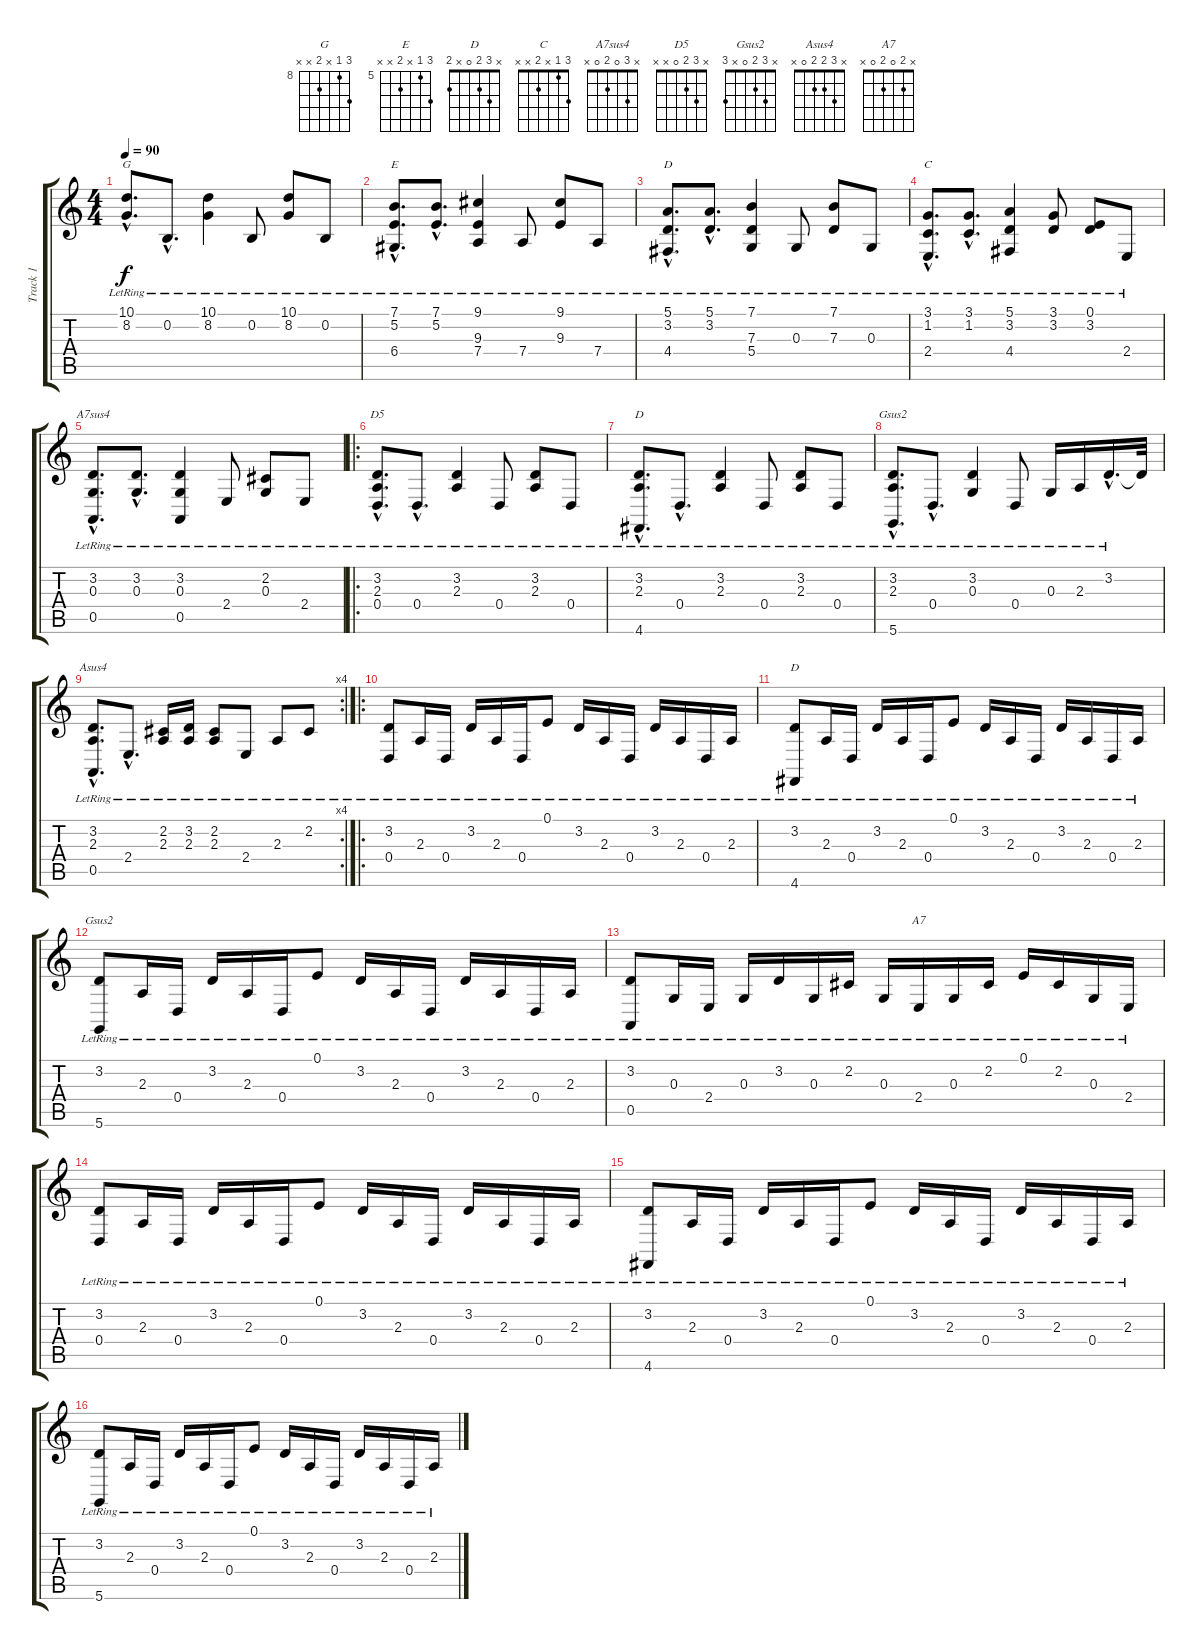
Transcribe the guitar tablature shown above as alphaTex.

\track ("Track 1" "Track 1") {instrument acousticgrandpiano}
\staff {score tabs}
\tuning (E4 B3 G3 D3 A2 D2) {hide}
\chord ("G" 10 8 x 9 x x) {firstfret 8}
\chord ("E" 7 5 x 6 x x) {firstfret 5}
\chord ("D" 5 3 x 4 x x)
\chord ("C" 3 1 x 2 x x)
\chord ("A7sus4" x 3 0 2 0 x)
\chord ("D5" x 3 2 0 x x)
\chord ("D" x 3 2 x x 2)
\chord ("Gsus2" x 3 2 x x 3)
\chord ("Asus4" x 3 2 2 0 x)
\chord ("D" x 3 2 0 x 2)
\chord ("Gsus2" x 3 2 0 x 3)
\chord ("A7" x 2 0 2 0 x)
\ts (4 4)
\tempo 90
\clef g2
\ks c
(10.1{hac lr} 8.2{hac lr}).8{d ch "G" dy f} 0.2{hac lr}.8{d} (10.1{lr} 8.2{lr}).4 0.2{lr}.8 (10.1{lr} 8.2{lr}).8 0.2{lr}.8 |
(7.1{hac lr} 5.2{hac lr} 6.4{hac lr}).8{d ch "E"} (7.1{hac lr} 5.2{hac lr}).8{d} (9.1{lr} 9.3{lr} 7.4{lr}).4 7.4{lr}.8 (9.1{lr} 9.3{lr}).8 7.4{lr}.8 |
(5.1{hac lr} 3.2{hac lr} 4.4{hac lr}).8{d ch "D"} (5.1{hac lr} 3.2{hac lr}).8{d} (7.1{lr} 7.3{lr} 5.4{lr}).4 0.3{lr}.8 (7.1{lr} 7.3{lr}).8 0.3{lr}.8 |
(3.1{hac lr} 1.2{hac lr} 2.4{hac lr}).8{d ch "C"} (3.1{hac lr} 1.2{hac lr}).8{d} (5.1{lr} 3.2{lr} 4.4{lr}).4 (3.1{lr} 3.2{lr}).8 (0.1{lr} 3.2{lr}).8 2.4{lr}.8 |
(3.2{hac lr} 0.3{hac lr} 0.5{hac lr}).8{d ch "A7sus4"} (3.2{hac lr} 0.3{hac lr}).8{d} (3.2{lr} 0.3{lr} 0.5{lr}).4 2.4{lr}.8 (2.2{lr} 0.3{lr}).8 2.4{lr}.8 |
\ro
(3.2{hac lr} 2.3{hac lr} 0.4{hac lr}).8{d ch "D5"} 0.4{hac lr}.8{d} (3.2{lr} 2.3{lr}).4 0.4{lr}.8 (3.2{lr} 2.3{lr}).8 0.4{lr}.8 |
(3.2{hac lr} 2.3{hac lr} 4.6{hac lr}).8{d ch "D"} 0.4{hac lr}.8{d} (3.2{lr} 2.3{lr}).4 0.4{lr}.8 (3.2{lr} 2.3{lr}).8 0.4{lr}.8 |
(3.2{hac lr} 2.3{hac lr} 5.6{hac lr}).8{d ch "Gsus2"} 0.4{hac lr}.8{d} (3.2{lr} 0.3{lr}).4 0.4{lr}.8 0.3{lr}.16 2.3{lr}.16 3.2{hac lr}.16{d} 3.2{t}.32 |
\rc 4
(3.2{hac lr} 2.3{hac lr} 0.5{hac lr}).8{d ch "Asus4"} 2.4{hac lr}.8{d} (2.2{lr} 2.3{lr}).16 (3.2{lr} 2.3{lr}).16 (2.2{lr} 2.3{lr}).8 2.4{lr}.8 2.3{lr}.8 2.2{lr}.8 |
\ro
(3.2{lr} 0.4{lr}).8 2.3{lr}.16 0.4{lr}.16 3.2{lr}.16 2.3{lr}.16 0.4{lr}.16 0.1{lr}.8 3.2{lr}.16 2.3{lr}.16 0.4{lr}.16 3.2{lr}.16 2.3{lr}.16 0.4{lr}.16 2.3{lr}.16 |
(3.2{lr} 4.6{lr}).8{ch "D"} 2.3{lr}.16 0.4{lr}.16 3.2{lr}.16 2.3{lr}.16 0.4{lr}.16 0.1{lr}.8 3.2{lr}.16 2.3{lr}.16 0.4{lr}.16 3.2{lr}.16 2.3{lr}.16 0.4{lr}.16 2.3{lr}.16 |
(3.2{lr} 5.6{lr}).8{ch "Gsus2"} 2.3{lr}.16 0.4{lr}.16 3.2{lr}.16 2.3{lr}.16 0.4{lr}.16 0.1{lr}.8 3.2{lr}.16 2.3{lr}.16 0.4{lr}.16 3.2{lr}.16 2.3{lr}.16 0.4{lr}.16 2.3{lr}.16 |
(3.2{lr} 0.5{lr}).8 0.3{lr}.16 2.4{lr}.16 0.3{lr}.16 3.2{lr}.16 0.3{lr}.16 2.2{lr}.16 0.3{lr}.16 2.4{lr}.16{ch "A7"} 0.3{lr}.16 2.2{lr}.16 0.1{lr}.16 2.2{lr}.16 0.3{lr}.16 2.4{lr}.16 |
(3.2{lr} 0.4{lr}).8 2.3{lr}.16 0.4{lr}.16 3.2{lr}.16 2.3{lr}.16 0.4{lr}.16 0.1{lr}.8 3.2{lr}.16 2.3{lr}.16 0.4{lr}.16 3.2{lr}.16 2.3{lr}.16 0.4{lr}.16 2.3{lr}.16 |
(3.2{lr} 4.6{lr}).8 2.3{lr}.16 0.4{lr}.16 3.2{lr}.16 2.3{lr}.16 0.4{lr}.16 0.1{lr}.8 3.2{lr}.16 2.3{lr}.16 0.4{lr}.16 3.2{lr}.16 2.3{lr}.16 0.4{lr}.16 2.3{lr}.16 |
(3.2{lr} 5.6{lr}).8 2.3{lr}.16 0.4{lr}.16 3.2{lr}.16 2.3{lr}.16 0.4{lr}.16 0.1{lr}.8 3.2{lr}.16 2.3{lr}.16 0.4{lr}.16 3.2{lr}.16 2.3{lr}.16 0.4{lr}.16 2.3{lr}.16
